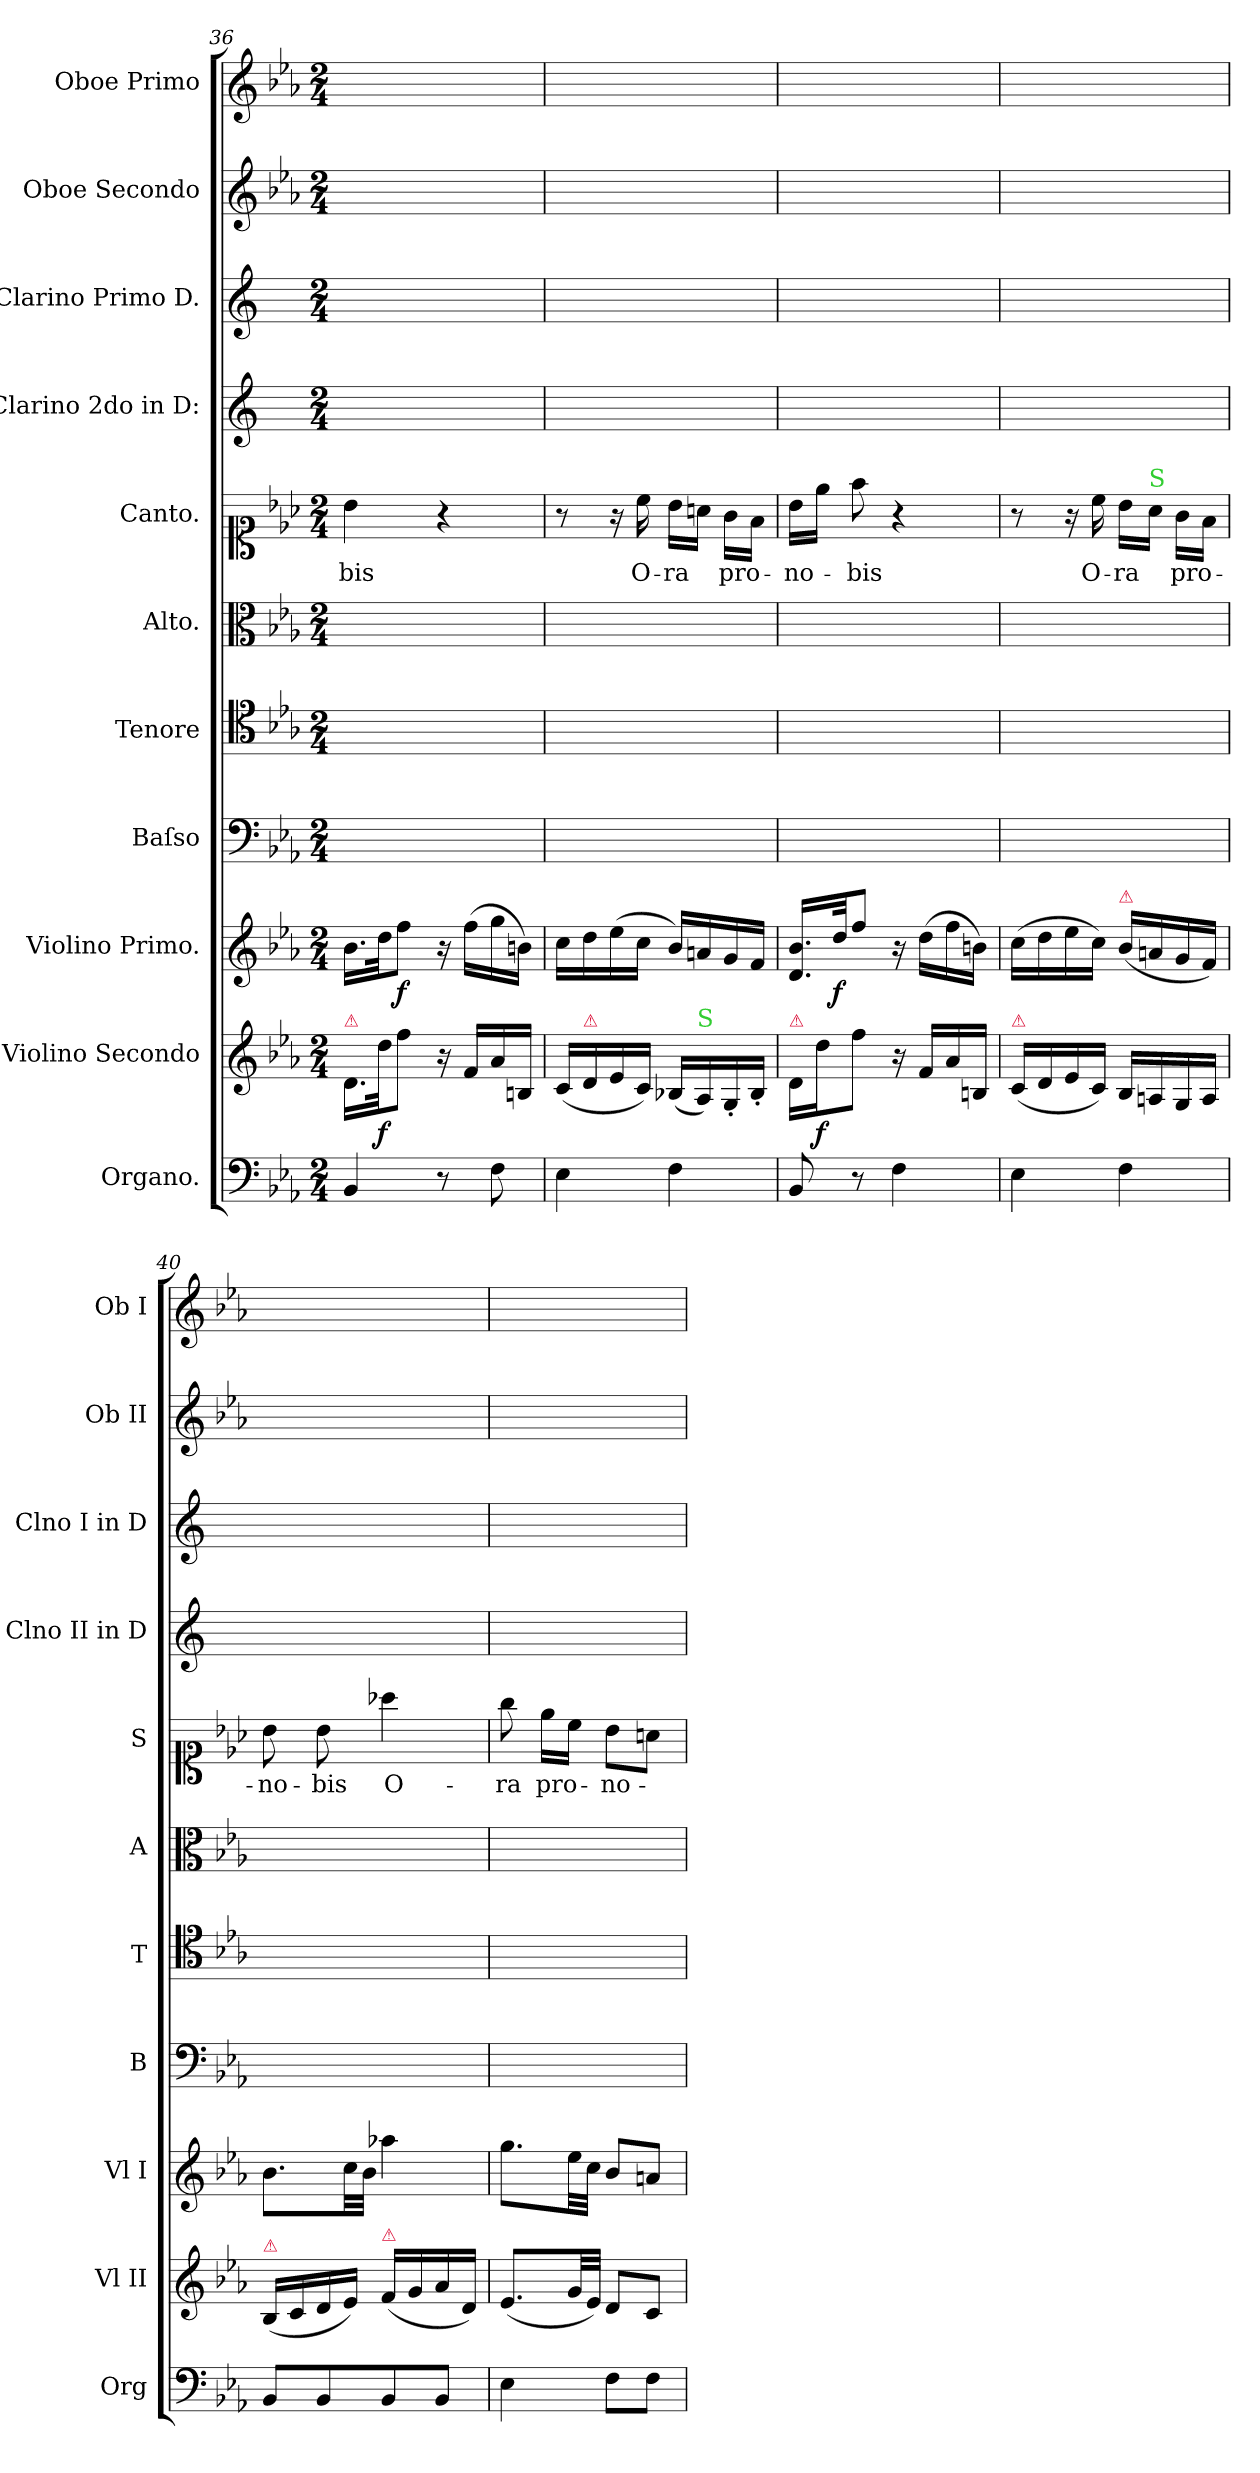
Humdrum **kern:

**kern	**kern	**dynam	**kern	**dynam	**kern	**kern	**kern	**kern	**text	**kern	**kern	**kern	**kern
*part11	*part10	*part10	*part9	*part9	*part8	*part7	*part6	*part5	*part5	*part4	*part3	*part2	*part1
*staff11	*staff10	*staff10	*staff9	*staff9	*staff8	*staff7	*staff6	*staff5	*staff5	*staff4	*staff3	*staff2	*staff1
*I"Organo.	*I"Violino Secondo	*	*I"Violino Primo.	*	*I"Baſso	*I"Tenore	*I"Alto.	*I"Canto.	*	*I"Clarino 2do in D:	*I"Clarino Primo D.	*I"Oboe Secondo	*I"Oboe Primo
*I'Org	*I'Vl II	*	*I'Vl I	*	*I'B	*I'T	*I'A	*I'S	*	*I'Clno II in D	*I'Clno I in D	*I'Ob II	*I'Ob I
*clefF4	*clefG2	*	*clefG2	*	*clefF4	*clefC4	*clefC3	*clefC1	*	*clefG2	*clefG2	*clefG2	*clefG2
*	*	*	*	*	*	*	*	*	*	*ITrd-1c-2	*ITrd-1c-2	*	*
*k[b-e-a-]	*k[b-e-a-]	*	*k[b-e-a-]	*	*k[b-e-a-]	*k[b-e-a-]	*k[b-e-a-]	*k[b-e-a-]	*	*k[f#c#]	*k[f#c#]	*k[b-e-a-]	*k[b-e-a-]
*E-:	*E-:	*	*E-:	*	*E-:	*E-:	*E-:	*E-:	*	*	*	*E-:	*E-:
*M2/4	*M2/4	*	*M2/4	*	*M2/4	*M2/4	*M2/4	*M2/4	*	*M2/4	*M2/4	*M2/4	*M2/4
=36	=36	=36	=36	=36	=36	=36	=36	=36	=36	=36	=36	=36	=36
!	!LO:TX:a:color=crimson:t=⚠	!	!	!	!	!	!	!	!	!	!	!	!
4BB-/	16.d/LL	.	16.b-\LL	.	2ryy	2ryy	2ryy	4b-\	-bis	2ryy	2ryy	2ryy	2ryy
.	32dd\JK	f	32dd\JK	.	.	.	.	.	.	.	.	.	.
!	!	!	!	!LO:DY:b	!	!	!	!	!	!	!	!	!
.	8ff\J	.	8ff\J	f	.	.	.	.	.	.	.	.	.
8r	16r	.	16r	.	.	.	.	4r	.	.	.	.	.
!	!	!	!	!LO:DY:b	!	!	!	!	!	!	!	!	!
.	16f/LL	pia.	(16ff\LL	piano	.	.	.	.	.	.	.	.	.
8F\	16a-/	.	16gg\	.	.	.	.	.	.	.	.	.	.
.	16Bn/JJ	.	16bn\JJ)	.	.	.	.	.	.	.	.	.	.
=37	=37	=37	=37	=37	=37	=37	=37	=37	=37	=37	=37	=37	=37
4E-\	(16c/LL	.	16cc\LL	.	2ryy	2ryy	2ryy	8r	.	2ryy	2ryy	2ryy	2ryy
!	!LO:TX:a:color=crimson:t=⚠	!	!	!	!	!	!	!	!	!	!	!	!
.	16d/	.	16dd\	.	.	.	.	.	.	.	.	.	.
.	16e-/	.	(16ee-\	.	.	.	.	16r	.	.	.	.	.
.	16c/JJ)	.	16cc\JJ	.	.	.	.	16cc\	O-	.	.	.	.
4F\	(16B-X/LL	.	16b-/LL)	.	.	.	.	16b-\LL	-ra	.	.	.	.
!	!LO:TX:a:color=limegreen:t=S	!	!	!	!	!	!	!	!	!	!	!	!
.	16A-/)	.	16an/	.	.	.	.	16an\JJ	.	.	.	.	.
.	16G'/	.	16g/	.	.	.	.	16g\LL	pro-	.	.	.	.
.	16B-'/JJ	.	16f/JJ	.	.	.	.	16f\JJ	.	.	.	.	.
=38	=38	=38	=38	=38	=38	=38	=38	=38	=38	=38	=38	=38	=38
!	!LO:TX:a:color=crimson:t=⚠	!	!	!	!	!	!	!	!	!	!	!	!
8BB-/	16d/LL	.	16.d/ 16.b-/LL	.	2ryy	2ryy	2ryy	16b-\LL	-no-	2ryy	2ryy	2ryy	2ryy
.	16dd\J	f	.	.	.	.	.	16ee-\JJ	.	.	.	.	.
!	!	!	!	!LO:DY:b	!	!	!	!	!	!	!	!	!
.	.	.	32dd/JK	f	.	.	.	.	.	.	.	.	.
8r	8ff\J	.	8ff/J	.	.	.	.	8ff\	-bis	.	.	.	.
4F\	16r	.	16r	.	.	.	.	4r	.	.	.	.	.
!	!	!	!	!LO:DY:b	!	!	!	!	!	!	!	!	!
.	16f/LL	pia.	(16dd\LL	pia&colon;	.	.	.	.	.	.	.	.	.
.	16a-/	.	16ff\	.	.	.	.	.	.	.	.	.	.
.	16Bn/JJ	.	16bn\JJ)	.	.	.	.	.	.	.	.	.	.
=39	=39	=39	=39	=39	=39	=39	=39	=39	=39	=39	=39	=39	=39
!	!LO:TX:a:color=crimson:t=⚠	!	!	!	!	!	!	!	!	!	!	!	!
4E-\	(16c/LL	.	(16cc\LL	.	2ryy	2ryy	2ryy	8r	.	2ryy	2ryy	2ryy	2ryy
.	16d/	.	16dd\	.	.	.	.	.	.	.	.	.	.
.	16e-/	.	16ee-\	.	.	.	.	16r	.	.	.	.	.
.	16c/JJ)	.	16cc\JJ)	.	.	.	.	16cc\	O-	.	.	.	.
!	!	!	!LO:TX:a:color=crimson:t=⚠	!	!	!	!	!	!	!	!	!	!
4F\	16B-/LL	.	(16b-/LL	.	.	.	.	16b-\LL	-ra	.	.	.	.
!	!	!	!	!	!	!	!	!LO:TX:a:color=limegreen:t=S	!	!	!	!	!
.	16An/	.	16an/	.	.	.	.	16a-\JJ	.	.	.	.	.
.	16G/	.	16g/	.	.	.	.	16g\LL	pro-	.	.	.	.
.	16A/JJ	.	16f/JJ)	.	.	.	.	16f\JJ	.	.	.	.	.
=40	=40	=40	=40	=40	=40	=40	=40	=40	=40	=40	=40	=40	=40
!	!LO:TX:a:color=crimson:t=⚠	!	!	!	!	!	!	!	!	!	!	!	!
8BB-/L	(16B-/LL	.	8.b-\L	.	2ryy	2ryy	2ryy	8b-\	-no-	2ryy	2ryy	2ryy	2ryy
.	16c/	.	.	.	.	.	.	.	.	.	.	.	.
8BB-/	16d/	.	.	.	.	.	.	8b-\	-bis	.	.	.	.
.	16e-/JJ)	.	32cc\LL	.	.	.	.	.	.	.	.	.	.
.	.	.	32b-\JJJ	.	.	.	.	.	.	.	.	.	.
!	!LO:TX:a:color=crimson:t=⚠	!	!	!	!	!	!	!	!	!	!	!	!
8BB-/	(16f/LL	.	4aa-X\	.	.	.	.	4aa-X\	O-	.	.	.	.
.	16g/	.	.	.	.	.	.	.	.	.	.	.	.
8BB-/J	16a-/	.	.	.	.	.	.	.	.	.	.	.	.
.	16d/JJ)	.	.	.	.	.	.	.	.	.	.	.	.
=41	=41	=41	=41	=41	=41	=41	=41	=41	=41	=41	=41	=41	=41
4E-\	(8.e-/L	.	8.gg\L	.	2ryy	2ryy	2ryy	8gg\	-ra	2ryy	2ryy	2ryy	2ryy
.	.	.	.	.	.	.	.	16ee-\LL	pro-	.	.	.	.
.	32g/LL	.	32ee-\LL	.	.	.	.	16cc\JJ	.	.	.	.	.
.	32e-/JJJ)	.	32cc\JJJ	.	.	.	.	.	.	.	.	.	.
8F\L	8d/L	.	8b-/L	.	.	.	.	8b-\L	-no-	.	.	.	.
8F\J	8c/J	.	8an/J	.	.	.	.	8an\J	.	.	.	.	.
=	=	=	=	=	=	=	=	=	=	=	=	=	=
*-	*-	*-	*-	*-	*-	*-	*-	*-	*-	*-	*-	*-	*-
